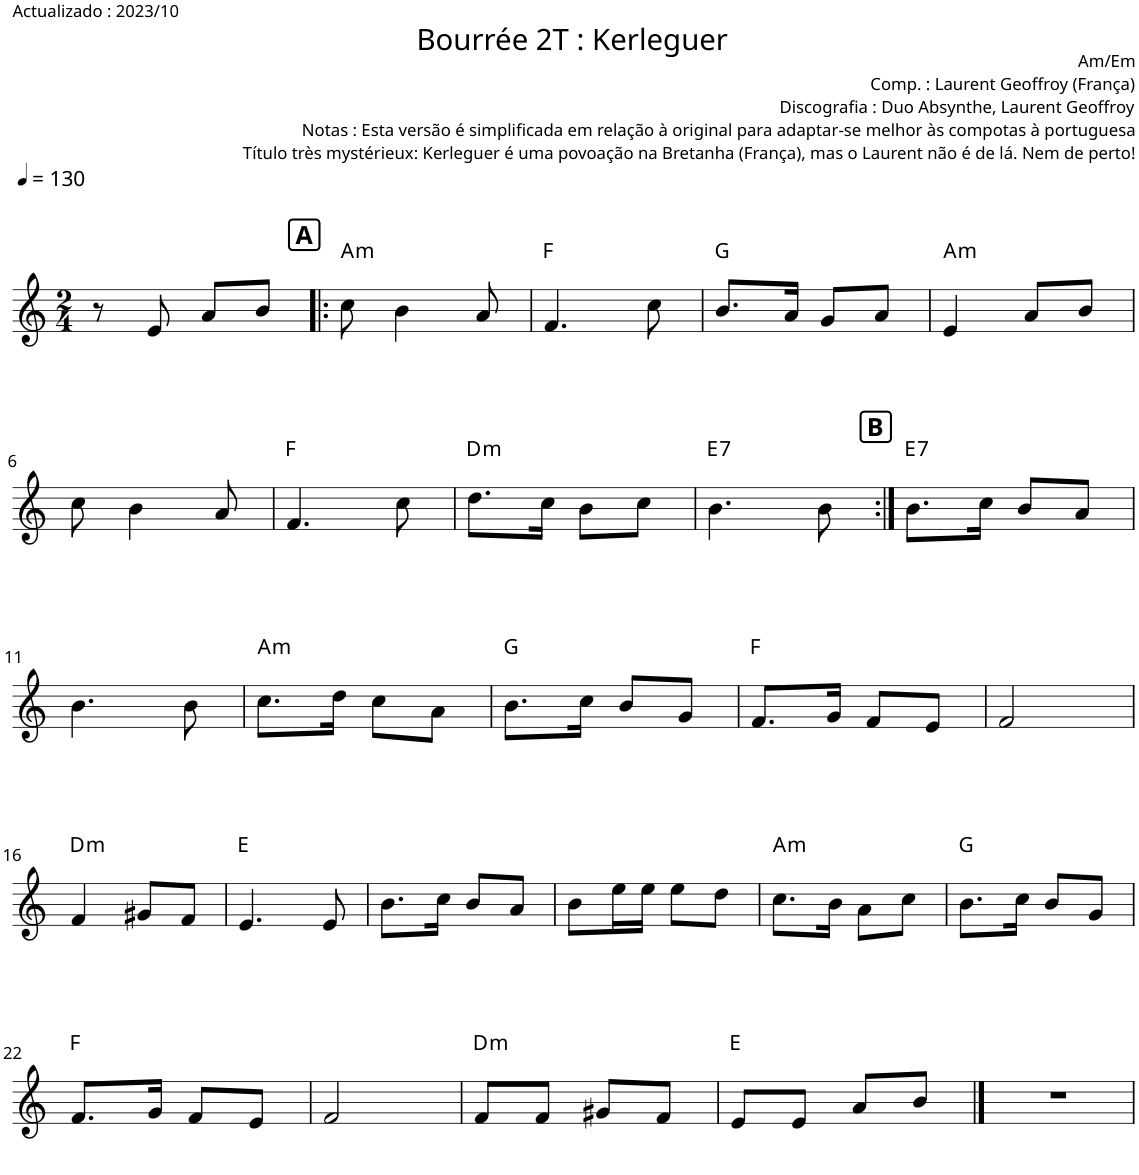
**kern	**harte
*part1	*part1
*staff1	*
*I"Piano	*
*I'Pno.	*
*clefG2	*
*k[]	*
*M2/4	*
*MM130	*
=1	=1
8r	.
8e/	.
8a/L	.
8b/J	.
!!LO:REH:place=s1:a:B:cj:fs=12:t=A
=2!|:	=2!|:
!	!LO:H:kt=m
8cc\	A:min
4b\	.
8a/	.
=3	=3
4.f/	F:maj
8cc\	.
=4	=4
8.b/L	G:maj
16a/Jk	.
8g/L	.
8a/J	.
=5	=5
!	!LO:H:kt=m
4e/	A:min
8a/L	.
8b/J	.
!!LO:LB:g=z
=6	=6
8cc\	.
4b\	.
8a/	.
=7	=7
4.f/	F:maj
8cc\	.
=8	=8
!	!LO:H:kt=m
8.dd\L	D:min
16cc\Jk	.
8b\L	.
8cc\J	.
=9	=9
!	!LO:H:kt=7
4.b\	E:7
8b\	.
!!LO:REH:place=s1:a:B:cj:fs=12:t=B
=10:|!	=10:|!
!	!LO:H:kt=7
8.b\L	E:7
16cc\Jk	.
8b/L	.
8a/J	.
!!LO:LB:g=z
=11	=11
4.b\	.
8b\	.
=12	=12
!	!LO:H:kt=m
8.cc\L	A:min
16dd\Jk	.
8cc\L	.
8a\J	.
=13	=13
8.b\L	G:maj
16cc\Jk	.
8b/L	.
8g/J	.
=14	=14
8.f/L	F:maj
16g/Jk	.
8f/L	.
8e/J	.
=15	=15
2f/	.
!!LO:LB:g=z
=16	=16
!	!LO:H:kt=m
4f/	D:min
8g#X/L	.
8f/J	.
=17	=17
4.e/	E:maj
8e/	.
=18	=18
8.b\L	.
16cc\Jk	.
8b/L	.
8a/J	.
=19	=19
8b\L	.
16ee\L	.
16ee\JJ	.
8ee\L	.
8dd\J	.
=20	=20
!	!LO:H:kt=m
8.cc\L	A:min
16b\Jk	.
8a\L	.
8cc\J	.
=21	=21
8.b\L	G:maj
16cc\Jk	.
8b/L	.
8g/J	.
!!LO:LB:g=z
=22	=22
8.f/L	F:maj
16g/Jk	.
8f/L	.
8e/J	.
=23	=23
2f/	.
=24	=24
!	!LO:H:kt=m
8f/L	D:min
8f/J	.
8g#X/L	.
8f/J	.
=25	=25
8e/L	E:maj
8e/J	.
8a/L	.
8b/J	.
==26	==26
2r	.
=	=
*-	*-
